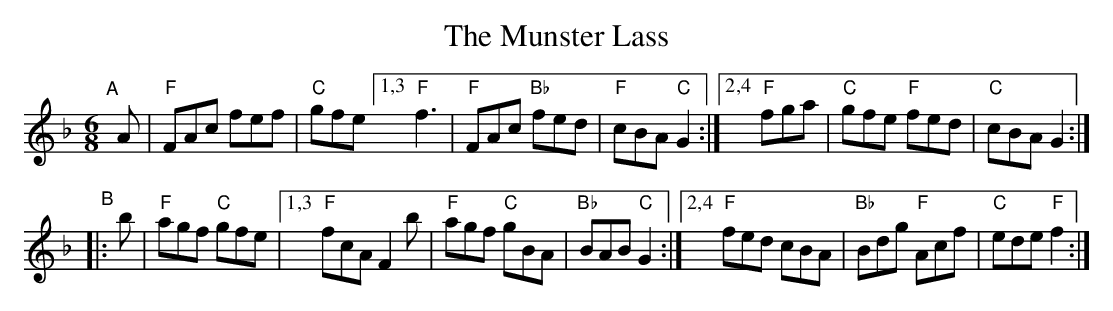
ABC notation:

X:1
T: Munster Lass, The
M: 6/8
K: F
"^A"[|]\
A | "F"FAc fef | "C"gfe [1,3 "F"f3 | "F"FAc "Bb"fed | "F"cBA "C"G2 \
                      :|[2,4 "F"fga | "C"gfe "F"fed | "C"cBA G2 :|
"^B"|:\
b | "F"agf "C"gfe |[1,3 "F"fcA F2b | "F"agf "C"gBA | "Bb"BAB "C"G2 \
                 :|[2,4 "F"fed cBA | "Bb"Bdg "F"Acf | "C"ede "F"f2 :|
